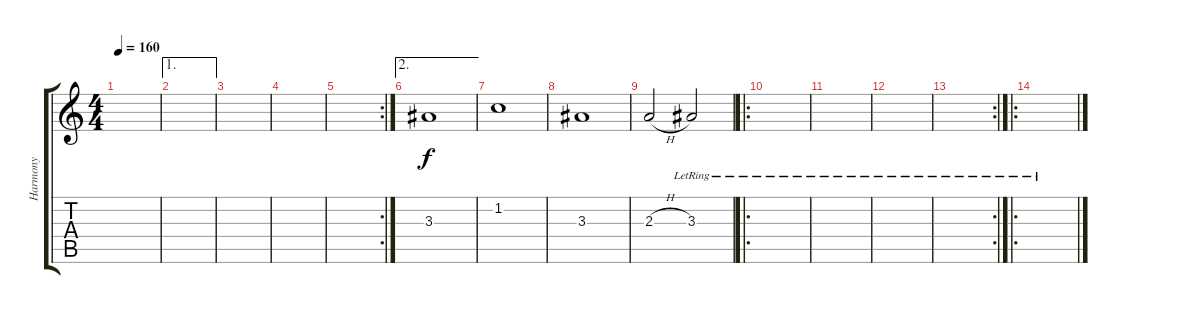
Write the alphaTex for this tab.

\track ("Harmony" "Harmony") {instrument distortionguitar}
\staff {score tabs}
\tuning (E4 B3 G3 D3 A2 D2) {hide}
\ts (4 4)
\tempo 160
\clef g2
\ks c
|
\ae 1
|
|
|
\rc 2
|
\ae 2
3.3.1 |
1.2.1 |
3.3.1 |
2.3{h}.2 3.3{lr}.2 |
\ro
|
|
|
\rc 2
|
\ro
